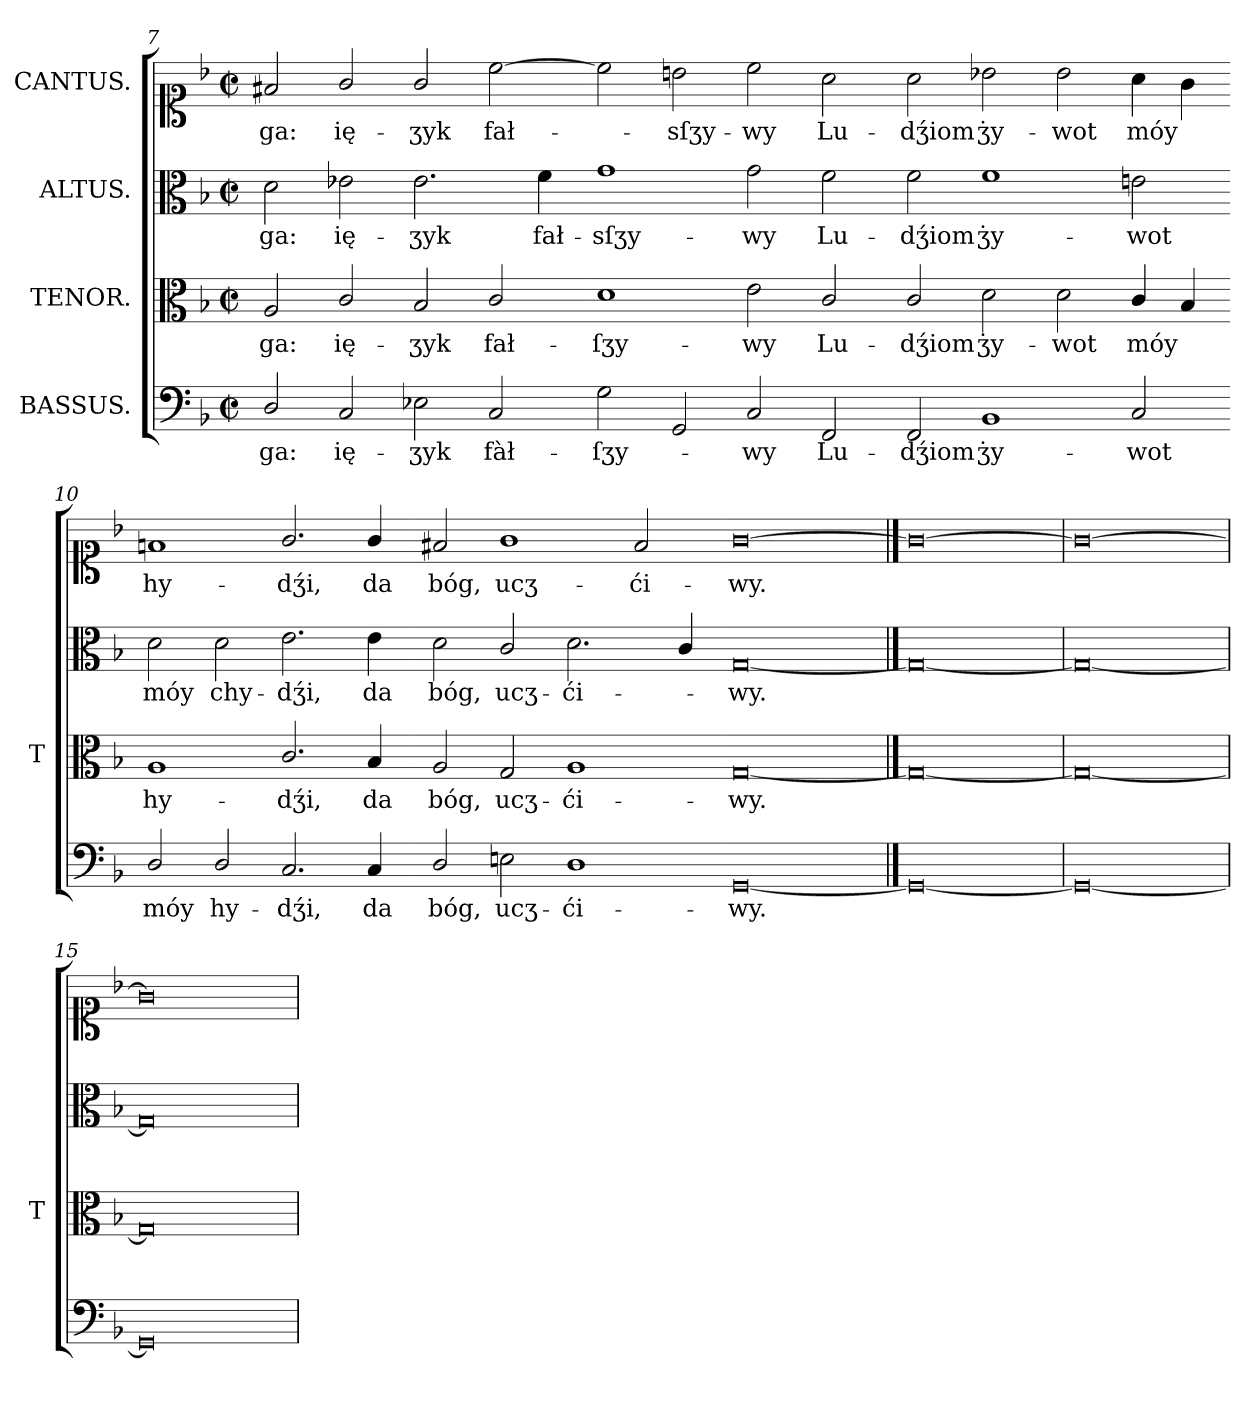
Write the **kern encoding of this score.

**kern	**text	**kern	**text	**kern	**text	**kern	**text
*part4	*part4	*part3	*part3	*part2	*part2	*part1	*part1
*staff4	*staff4	*staff3	*staff3	*staff2	*staff2	*staff1	*staff1
*I"BASSUS.	*	*I"TENOR.	*	*I"ALTUS.	*	*I"CANTUS.	*
*	*	*I'T	*	*	*	*	*
*clefF4	*	*clefC3	*	*clefC3	*	*clefC1	*
*k[b-]	*	*k[b-]	*	*k[b-]	*	*k[b-]	*
*M2/1	*	*M2/1	*	*M2/1	*	*M2/1	*
*met(c|)	*	*met(c|)	*	*met(c|)	*	*met(c|)	*
=7	=7	=7	=7	=7	=7	=7	=7
2D/	-ga:	2A/	-ga:	2d\	-ga:	2f#X/	-ga:
2C/	ię-	2c/	ię-	2e-X\	ię-	2g/	ię-
2E-X\	-ʒyk	2B-/	-ʒyk	2.e-\	-ʒyk	2g/	-ʒyk
2C/	fàł-	2c/	fał-	.	.	[2cc\	fał-
.	.	.	.	4f\	fał-	.	.
=8-	=8-	=8-	=8-	=8-	=8-	=8-	=8-
2G\	-ſʒy-	1d\	-ſʒy-	1g\	-sſʒy-	2cc\]	.
2GG/	.	.	.	.	.	2bn\	-sſʒy-
2C/	-wy	2e\	-wy	2g\	-wy	2cc\	-wy
2FF/	Lu-	2c/	Lu-	2f\	Lu-	2a\	Lu-
=9-	=9-	=9-	=9-	=9-	=9-	=9-	=9-
2FF/	-dʒ́iom	2c/	-dʒ́iom	2f\	-dʒ́iom	2a\	-dʒ́iom
1BB-/	ʒ̇y-	2d\	ʒ̇y-	1f\	ʒ̇y-	2b-X\	ʒ̇y-
.	.	2d\	-wot	.	.	2b-\	-wot
2C/	-wot	4c/	móy	2en\	-wot	4a\	móy
.	.	4B-/	.	.	.	4g\	.
=10-	=10-	=10-	=10-	=10-	=10-	=10-	=10-
2D/	móy	1A/	hy-	2d\	móy	1fn/	hy-
2D/	hy-	.	.	2d\	chy-	.	.
2.C/	-dʒ́i,	2.c/	-dʒ́i,	2.e\	-dʒ́i,	2.g/	-dʒ́i,
4C/	da	4B-/	da	4e\	da	4g/	da
=11-	=11-	=11-	=11-	=11-	=11-	=11-	=11-
2D/	bóg,	2A/	bóg,	2d\	bóg,	2f#X/	bóg,
2En\	ucʒ-	2G/	ucʒ-	2c/	ucʒ-	1g\	ucʒ-
1D\	-ći-	1A/	-ći-	2.d\	-ći-	.	.
.	.	.	.	.	.	2f#/	-ći-
.	.	.	.	4c/	.	.	.
=12-	=12-	=12-	=12-	=12-	=12-	=12-	=12-
[0GG/	-wy.	[0G/	-wy.	[0G/	-wy.	[0g\	-wy.
==13	==13	==13	==13	==13	==13	==13	==13
0GG/_	.	0G/_	.	0G/_	.	0g\_	.
=14	=14	=14	=14	=14	=14	=14	=14
0GG/_	.	0G/_	.	0G/_	.	0g\_	.
=15	=15	=15	=15	=15	=15	=15	=15
0GG/]	.	0G/]	.	0G/]	.	0g\]	.
=	=	=	=	=	=	=	=
*-	*-	*-	*-	*-	*-	*-	*-
